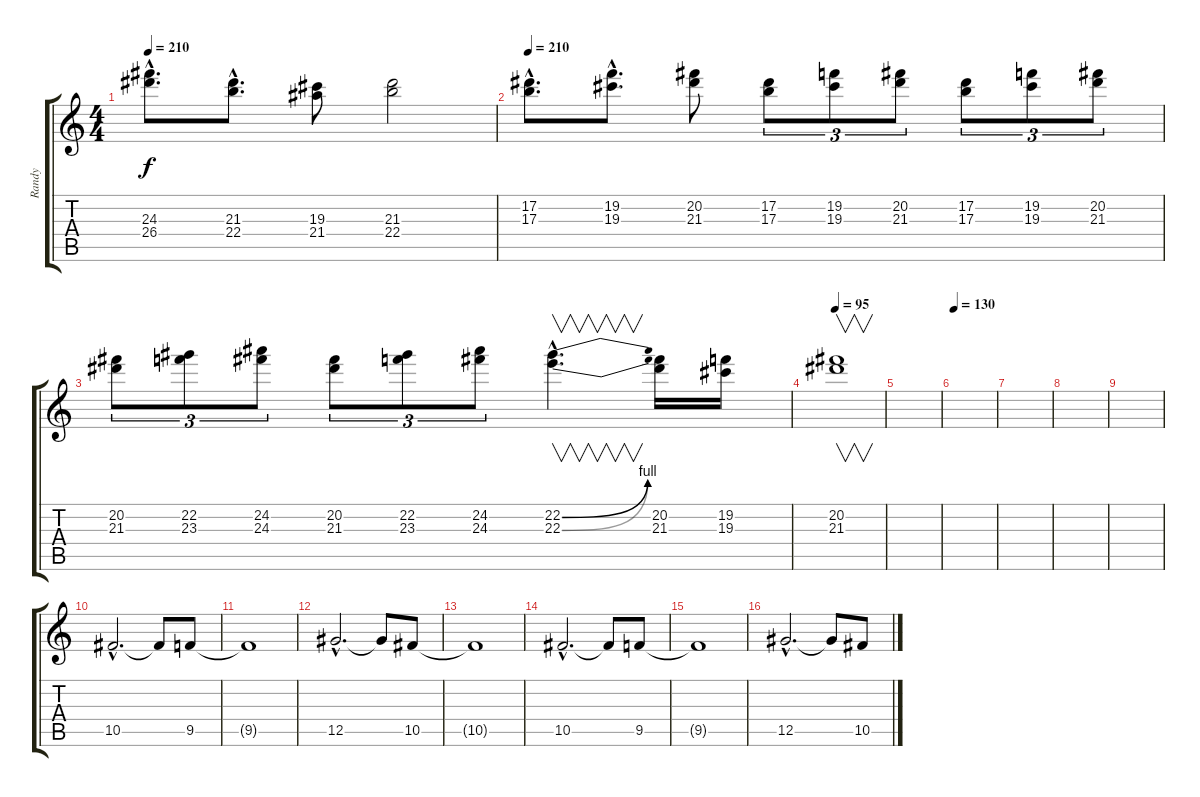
\track ("Randy" "Randy") {instrument distortionguitar}
\staff {score tabs}
\tuning (Eb4 Bb3 Gb3 Db3 Ab2 Eb2) {hide}
\ts (4 4)
\tempo 210
\clef g2
\ks c
(24.3{hac} 26.4{hac}).8{d dy f} (21.3{hac} 22.4{hac}).8{d} (19.3 21.4).8 (21.3 22.4).2 |
\tempo 210
(17.2{hac} 17.3{hac}).8{d} (19.2{hac} 19.3{hac}).8{d} (20.2 21.3).8 (17.2 17.3).8{tu (3 2)} (19.2 19.3).8{tu (3 2)} (20.2 21.3).8{tu (3 2)} (17.2 17.3).8{tu (3 2)} (19.2 19.3).8{tu (3 2)} (20.2 21.3).8{tu (3 2)} |
(20.2 21.3).8{tu (3 2)} (22.2 23.3).8{tu (3 2)} (24.2 24.3).8{tu (3 2)} (20.2 21.3).8{tu (3 2)} (22.2 23.3).8{tu (3 2)} (24.2 24.3).8{tu (3 2)} (22.2{be (bend 0 0 60 4) hac} 22.3{be (bend 0 0 60 4) hac}).4{v d} (20.2 21.3).16 (19.2 19.3).16 |
\tempo 95
(20.2 21.3).1{v} |
|
\tempo 130
|
|
|
|
10.5{hac}.2{d} 10.5{t}.8 9.5.8 |
9.5{t}.1 |
12.5{hac}.2{d} 12.5{t}.8 10.5.8 |
10.5{t}.1 |
10.5{hac}.2{d} 10.5{t}.8 9.5.8 |
9.5{t}.1 |
12.5{hac}.2{d} 12.5{t}.8 10.5.8
